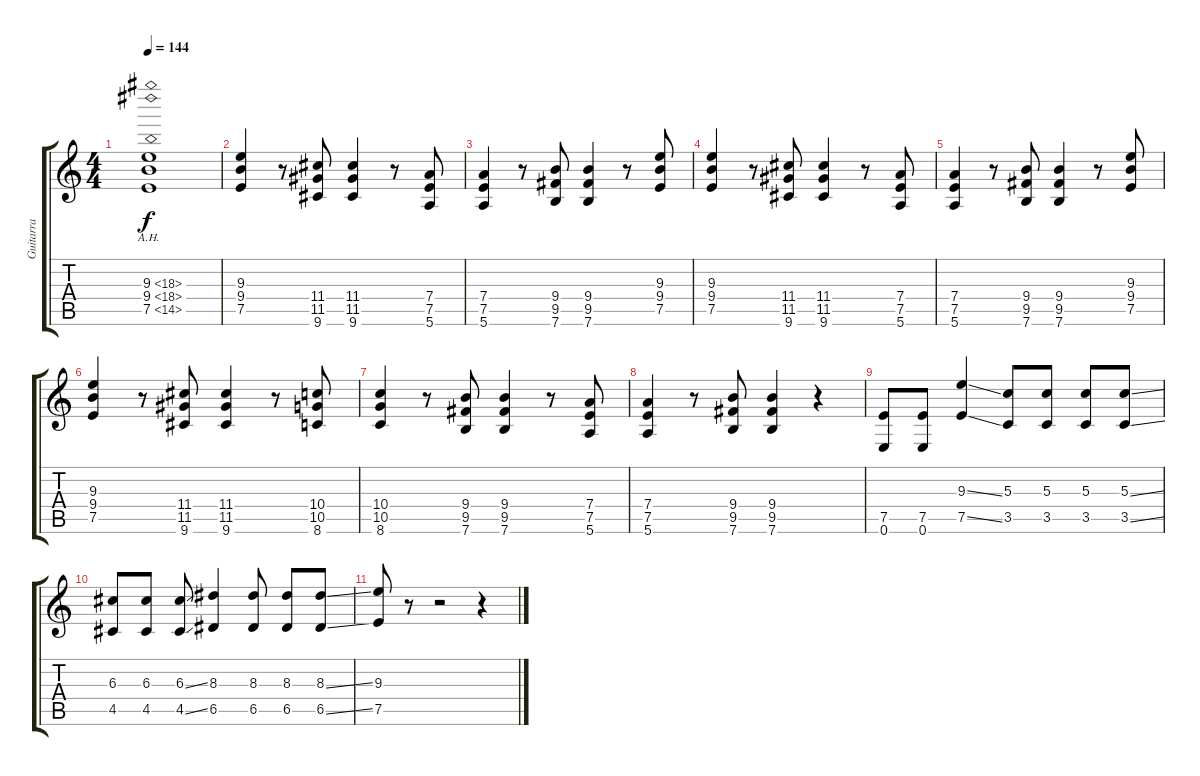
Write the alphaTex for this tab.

\track ("Guitarra" "Guitarra") {instrument overdrivenguitar}
\staff {score tabs}
\tuning (E4 B3 G3 D3 A2 E2) {hide}
\ts (4 4)
\tempo 144
\clef g2
\ks c
(9.3{ah 9} 9.4{ah 9} 7.5{ah 7}).1{dy f} |
(9.3 9.4 7.5).4 r.8 (11.4 11.5 9.6).8 (11.4 11.5 9.6).4 r.8 (7.4 7.5 5.6).8 |
(7.4 7.5 5.6).4 r.8 (9.4 9.5 7.6).8 (9.4 9.5 7.6).4 r.8 (9.3 9.4 7.5).8 |
(9.3 9.4 7.5).4 r.8 (11.4 11.5 9.6).8 (11.4 11.5 9.6).4 r.8 (7.4 7.5 5.6).8 |
(7.4 7.5 5.6).4 r.8 (9.4 9.5 7.6).8 (9.4 9.5 7.6).4 r.8 (9.3 9.4 7.5).8 |
(9.3 9.4 7.5).4 r.8 (11.4 11.5 9.6).8 (11.4 11.5 9.6).4 r.8 (10.4 10.5 8.6).8 |
(10.4 10.5 8.6).4 r.8 (9.4 9.5 7.6).8 (9.4 9.5 7.6).4 r.8 (7.4 7.5 5.6).8 |
(7.4 7.5 5.6).4 r.8 (9.4 9.5 7.6).8 (9.4 9.5 7.6).4 r.4 |
(7.5 0.6).8 (7.5 0.6).8 (9.3{ss} 7.5{ss}).4 (5.3 3.5).8 (5.3 3.5).8 (5.3 3.5).8 (5.3{ss} 3.5{ss}).8 |
(6.3 4.5).8 (6.3 4.5).8 (6.3{ss} 4.5{ss}).8 (8.3 6.5).4 (8.3 6.5).8 (8.3 6.5).8 (8.3{ss} 6.5{ss}).8 |
(9.3 7.5).8 r.8 r.2 r.4
